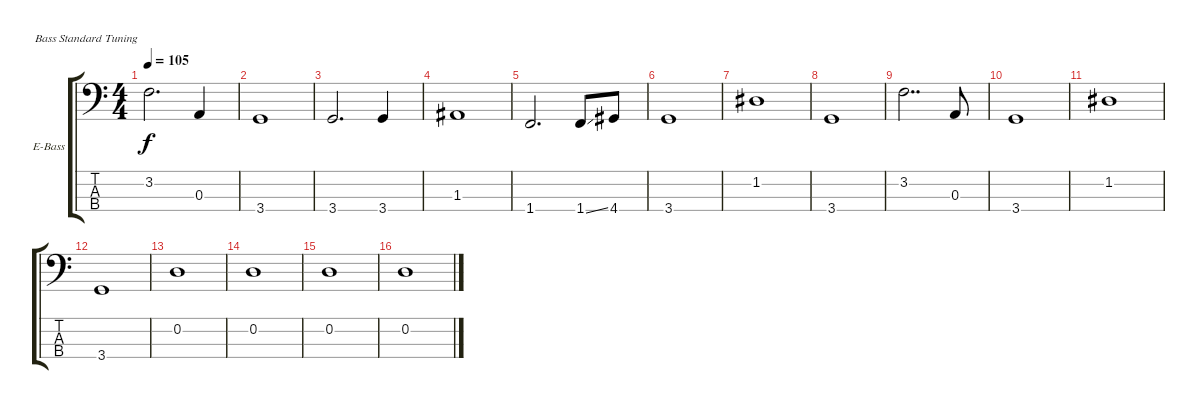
\defaultSystemsLayout 4
\bracketExtendMode groupsimilarinstruments
\firstSystemTrackNameOrientation horizontal
\otherSystemsTrackNameOrientation horizontal
\track ("Electric Bass" "E-Bass") {instrument electricbassfinger}
\staff {score tabs}
\tuning (G2 D2 A1 E1)
\ts (4 4)
\tempo 105
\clef f4
\scale
0.333333
\ks c
3.2.2{d dy f} 0.3.4 |
\scale
0.333333 3.4.1 |
\scale
0.333333 3.4.2{d} 3.4.4 |
\scale
0.333333 1.3.1 |
\scale
0.333333 1.4.2{d} 1.4{ss}.8 4.4.8 |
\scale
0.333333 3.4.1 |
\scale
0.333333 1.2.1 |
\scale
0.333333 3.4.1 |
\scale
0.333333 3.2.2{dd} 0.3.8 |
\scale
0.333333 3.4.1 |
\scale
0.333333 1.2.1 |
\scale
0.333333 3.4.1 |
\scale
0.333333 0.2.1 |
\scale
0.333333 0.2.1 |
\scale
0.333333 0.2.1 |
\scale
0.333333 0.2.1
